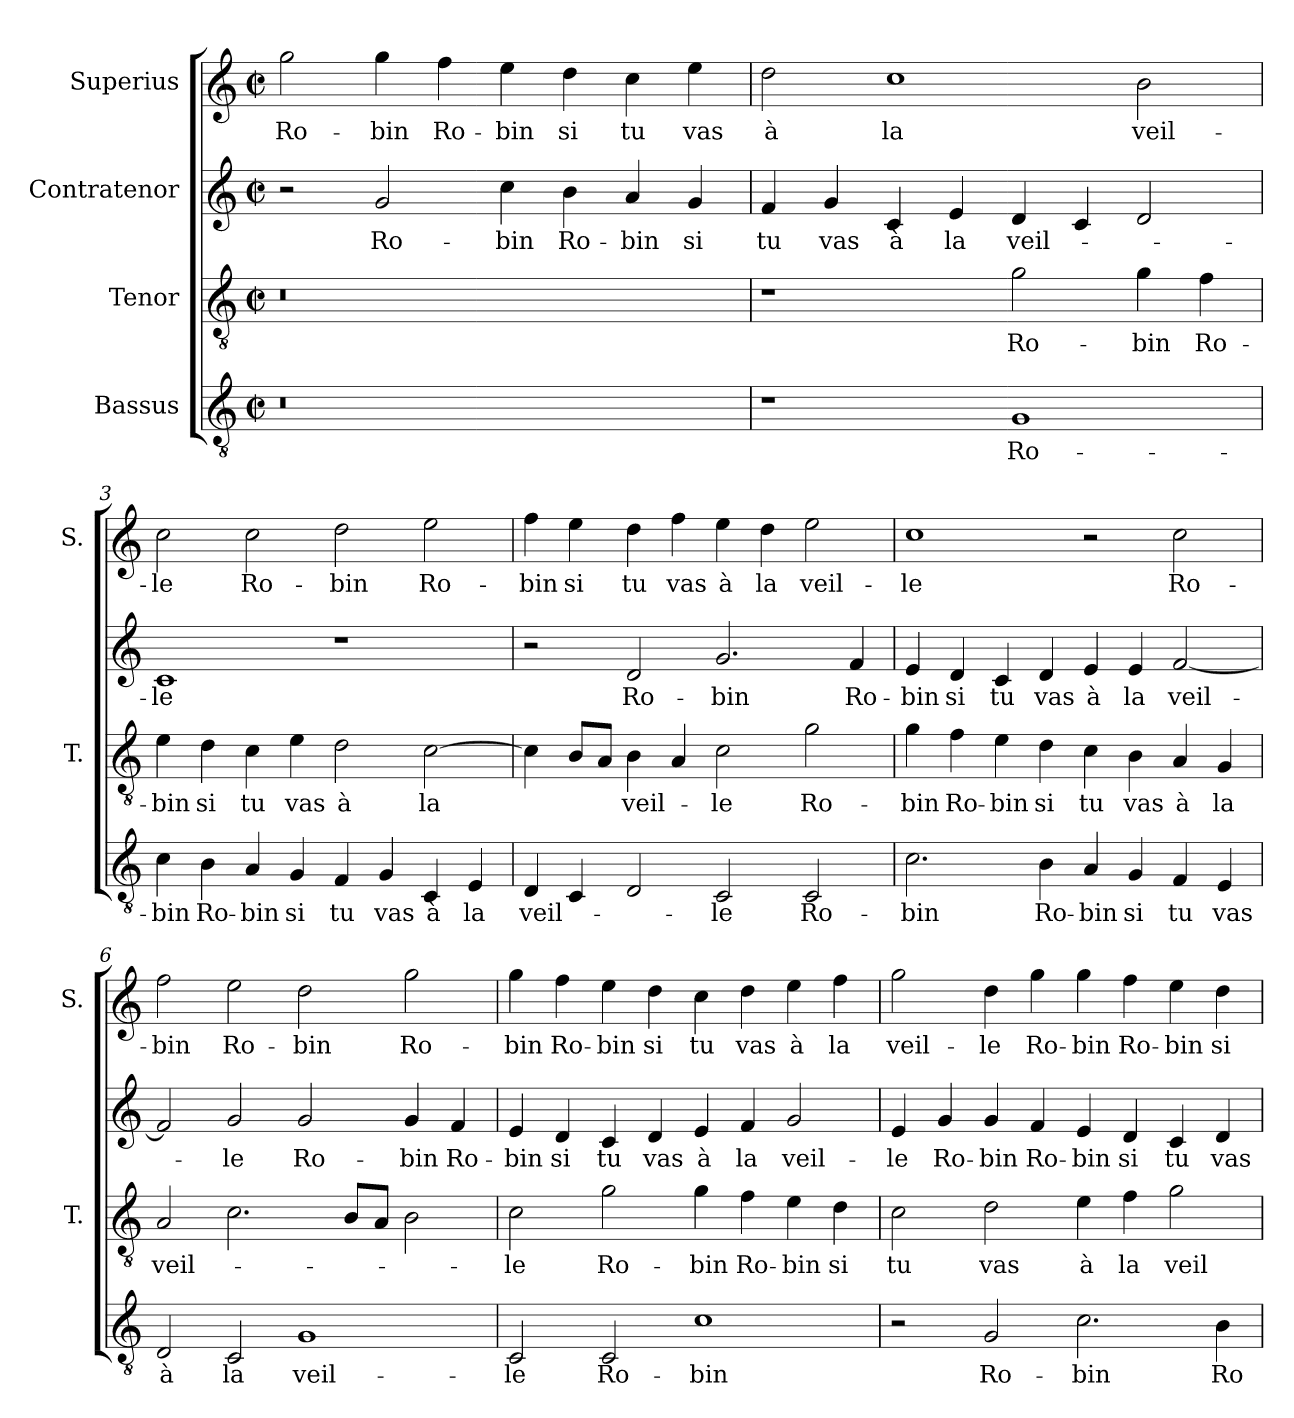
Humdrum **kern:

**kern	**text	**kern	**text	**kern	**text	**kern	**text
*part4	*part4	*part3	*part3	*part2	*part2	*part1	*part1
*staff4	*staff4	*staff3	*staff3	*staff2	*staff2	*staff1	*staff1
*I"Bassus	*	*I"Tenor	*	*I"Contratenor	*	*I"Superius	*
*	*	*I'T.	*	*	*	*I'S.	*
*clefGv2	*	*clefGv2	*	*clefG2	*	*clefG2	*
*k[]	*	*k[]	*	*k[]	*	*k[]	*
*C:	*	*C:	*	*C:	*	*C:	*
*M2/2	*	*M2/2	*	*M2/2	*	*M2/2	*
*met(c|)	*	*met(c|)	*	*met(c|)	*	*met(c|)	*
=1	=1	=1	=1	=1	=1	=1	=1
!LO:N:vis=0	!	!LO:N:vis=0	!	!	!	!	!
1r	.	1r	.	2r	.	2gg\	Ro-
.	.	.	.	2g/	Ro-	4gg\	-bin
.	.	.	.	.	.	4ff\	Ro-
1ryy	.	1ryy	.	4cc\	-bin	4ee\	-bin
.	.	.	.	4b\	Ro-	4dd\	si
.	.	.	.	4a/	-bin	4cc\	tu
.	.	.	.	4g/	si	4ee\	vas
=2	=2	=2	=2	=2	=2	=2	=2
1r	.	1r	.	4f/	tu	2dd\	à
.	.	.	.	4g/	vas	.	.
.	.	.	.	4c/	à	1cc\	la
.	.	.	.	4e/	la	.	.
1G/	Ro-	2g\	Ro-	4d/	veil-	.	.
.	.	.	.	4c/	.	.	.
.	.	4g\	-bin	2d/	.	2b\	veil-
.	.	4f\	Ro-	.	.	.	.
=3	=3	=3	=3	=3	=3	=3	=3
4c\	-bin	4e\	-bin	1c/	-le	2cc\	-le
4B\	Ro-	4d\	si	.	.	.	.
4A/	-bin	4c\	tu	.	.	2cc\	Ro-
4G/	si	4e\	vas	.	.	.	.
4F/	tu	2d\	à	1r	.	2dd\	-bin
4G/	vas	.	.	.	.	.	.
4C/	à	[2c\	la	.	.	2ee\	Ro-
4E/	la	.	.	.	.	.	.
=4	=4	=4	=4	=4	=4	=4	=4
4D/	veil-	4c\]	.	2r	.	4ff\	-bin
4C/	.	8B/L	.	.	.	4ee\	si
.	.	8A/J	.	.	.	.	.
2D/	.	4B\	veil-	2d/	Ro-	4dd\	tu
.	.	4A/	.	.	.	4ff\	vas
2C/	-le	2c\	-le	2.g/	-bin	4ee\	à
.	.	.	.	.	.	4dd\	la
2C/	Ro-	2g\	Ro-	.	.	2ee\	veil-
.	.	.	.	4f/	Ro-	.	.
!!LO:LB:g=z
=5	=5	=5	=5	=5	=5	=5	=5
2.c\	-bin	4g\	-bin	4e/	-bin	1cc\	-le
.	.	4f\	Ro-	4d/	si	.	.
.	.	4e\	-bin	4c/	tu	.	.
4B\	Ro-	4d\	si	4d/	vas	.	.
4A/	-bin	4c\	tu	4e/	à	2r	.
4G/	si	4B\	vas	4e/	la	.	.
4F/	tu	4A/	à	[2f/	veil-	2cc\	Ro-
4E/	vas	4G/	la	.	.	.	.
=6	=6	=6	=6	=6	=6	=6	=6
2D/	à	2A/	veil-	2f/]	.	2ff\	-bin
2C/	la	2.c\	.	2g/	-le	2ee\	Ro-
1G/	veil-	.	.	2g/	Ro-	2dd\	-bin
.	.	8B/L	.	.	.	.	.
.	.	8A/J	.	.	.	.	.
.	.	2B\	.	4g/	-bin	2gg\	Ro-
.	.	.	.	4f/	Ro-	.	.
=7	=7	=7	=7	=7	=7	=7	=7
2C/	-le	2c\	-le	4e/	-bin	4gg\	-bin
.	.	.	.	4d/	si	4ff\	Ro-
2C/	Ro-	2g\	Ro-	4c/	tu	4ee\	-bin
.	.	.	.	4d/	vas	4dd\	si
1c\	-bin	4g\	-bin	4e/	à	4cc\	tu
.	.	4f\	Ro-	4f/	la	4dd\	vas
.	.	4e\	-bin	2g/	veil-	4ee\	à
.	.	4d\	si	.	.	4ff\	la
=8	=8	=8	=8	=8	=8	=8	=8
2r	.	2c\	tu	4e/	-le	2gg\	veil-
.	.	.	.	4g/	Ro-	.	.
2G/	Ro-	2d\	vas	4g/	-bin	4dd\	-le
.	.	.	.	4f/	Ro-	4gg\	Ro-
2.c\	-bin	4e\	à	4e/	-bin	4gg\	-bin
.	.	4f\	la	4d/	si	4ff\	Ro-
.	.	2g\	veil-	4c/	tu	4ee\	-bin
4B\	Ro-	.	.	4d/	vas	4dd\	si
=	=	=	=	=	=	=	=
*-	*-	*-	*-	*-	*-	*-	*-
